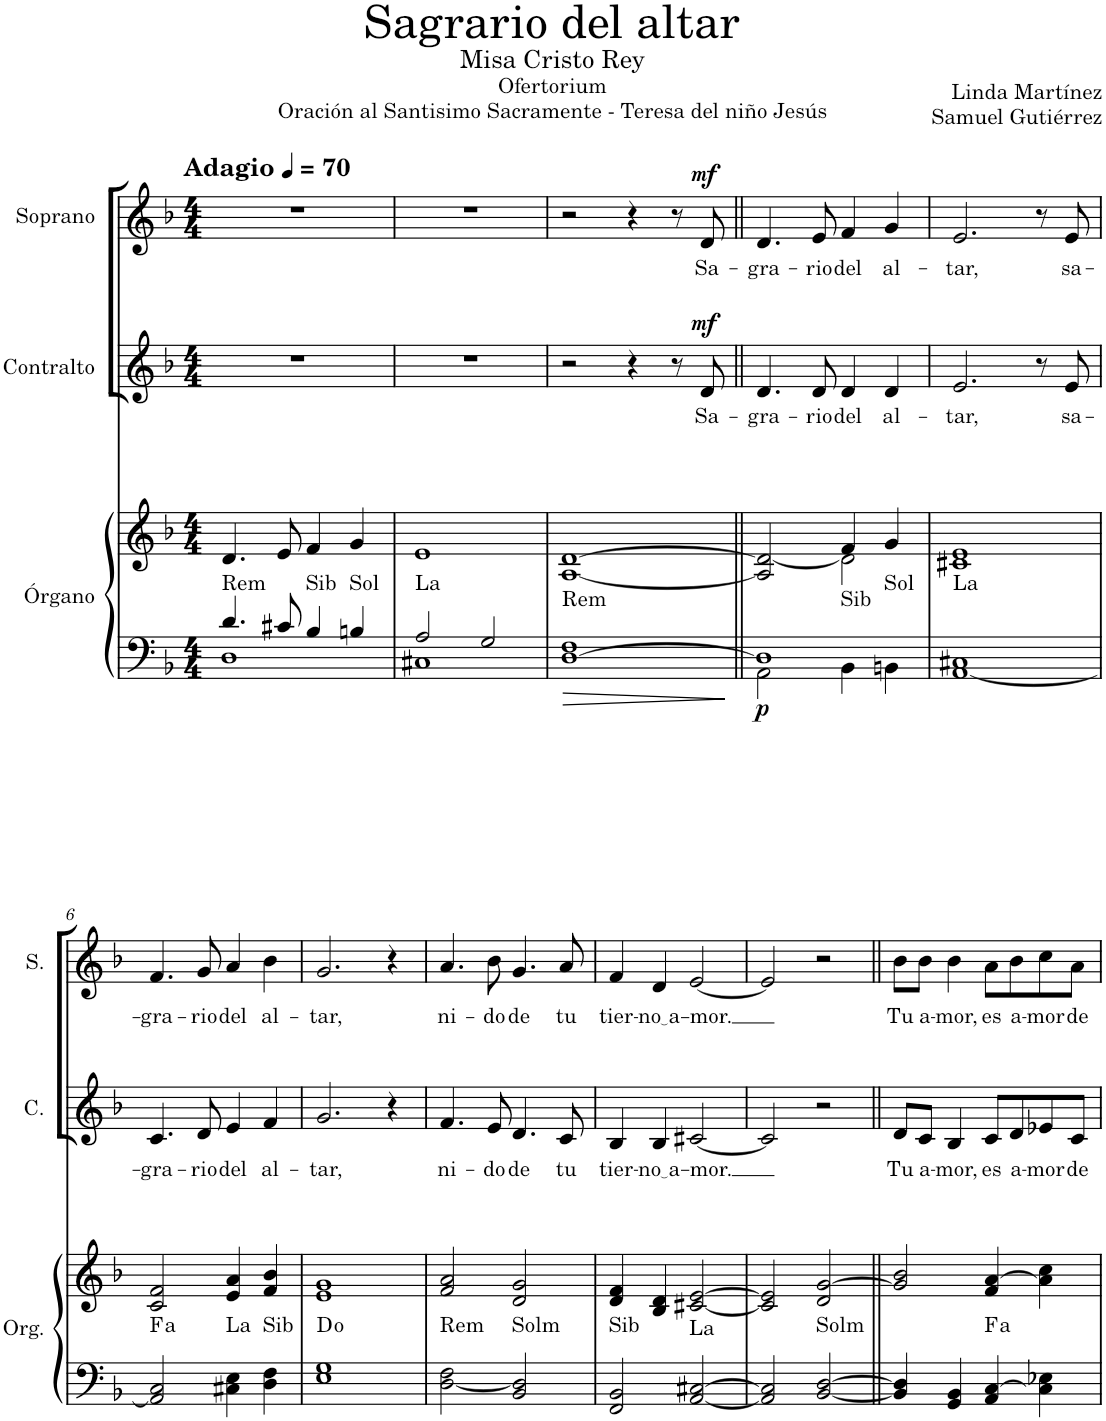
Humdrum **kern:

**kern	**kern	**dynam	**harte	**kern	**text	**dynam	**kern	**text	**dynam
*part3	*part3	*part3	*part3	*part2	*part2	*part2	*part1	*part1	*part1
*staff4	*staff3	*staff3/4	*	*staff2	*staff2	*staff2	*staff1	*staff1	*staff1
*I"Órgano	*	*	*	*I"Contralto	*	*	*I"Soprano	*	*
*	*	*	*	*I'C.	*	*	*I'S.	*	*
*clefF4	*clefG2	*	*	*clefG2	*	*	*clefG2	*	*
*k[b-]	*k[b-]	*	*	*k[b-]	*	*	*k[b-]	*	*
*M4/4	*M4/4	*	*	*M4/4	*	*	*M4/4	*	*
*MM70	*MM70	*	*	*MM70	*	*	*MM70	*	*
=1	=1	=1	=1	=1	=1	=1	=1	=1	=1
*^	*	*	*	*	*	*	*	*	*
!	!	!	!	!LO:H:kt=Rem	!	!	!	!LO:TX:a:B:t=Adagio	!	!
4.d/	1D	4.d/	.	N	1r	.	.	1r	.	.
8c#X/	.	8e/	.	.	.	.	.	.	.	.
!	!	!	!	!LO:H:kt=Sib	!	!	!	!	!	!
4B-/	.	4f/	.	N	.	.	.	.	.	.
!	!	!	!	!LO:H:kt=Sol	!	!	!	!	!	!
4Bn/	.	4g/	.	N	.	.	.	.	.	.
=2	=2	=2	=2	=2	=2	=2	=2	=2	=2	=2
!	!	!	!	!LO:H:kt=La	!	!	!	!	!	!
2A/	1C#X	1e	.	N	1r	.	.	1r	.	.
2G/	.	.	.	.	.	.	.	.	.	.
*v	*v	*	*	*	*	*	*	*	*	*
=3	=3	=3	=3	=3	=3	=3	=3	=3	=3
!	!	!	!LO:H:kt=Rem	!	!	!	!	!	!
[1D 1F	[1A [1d	.	N	2r	.	.	2r	.	.
.	.	.	.	4r	.	.	4r	.	.
.	.	.	.	8r	.	.	8r	.	.
!	!	!	!	!	!LO:LY:b	!LO:DY:a	!	!LO:LY:b	!LO:DY:a
.	.	.	.	8d/	Sa-	mf	8d/	Sa-	mf
=4||	=4||	=4||	=4||	=4||	=4||	=4||	=4||	=4||	=4||
*^	*^	*	*	*	*	*	*	*	*
!	!	!	!	!LO:DY:b=2	!	!	!LO:LY:b	!	!	!LO:LY:b	!
1D]	2AA\	2A/] 2d/_	2ryy	p	.	4.d/	-gra-	.	4.d/	-gra-	.
!	!	!	!	!	!	!	!LO:LY:b	!	!	!LO:LY:b	!
.	.	.	.	.	.	8d/	-rio	.	8e/	-rio	.
!	!	!	!	!	!LO:H:kt=Sib	!	!LO:LY:b	!	!	!LO:LY:b	!
.	4BB-\	4f/	2d\]	.	N	4d/	del	.	4f/	del	.
!	!	!	!	!	!LO:H:kt=Sol	!	!LO:LY:b	!	!	!LO:LY:b	!
.	4BBn\	4g/	.	.	N	4d/	al-	.	4g/	al-	.
*	*	*v	*v	*	*	*	*	*	*	*	*
=5	=5	=5	=5	=5	=5	=5	=5	=5	=5	=5
!	!	!	!	!LO:H:kt=La	!	!LO:LY:b	!	!	!LO:LY:b	!
*v	*v	*	*	*	*	*	*	*	*	*
[1AA 1C#X	1c#X 1e	.	N	2.e/	-tar,	.	2.e/	-tar,	.
.	.	.	.	8r	.	.	8r	.	.
!	!	!	!	!	!LO:LY:b	!	!	!LO:LY:b	!
.	.	.	.	8e/	sa-	.	8e/	sa-	.
!!LO:LB:g=z
=6	=6	=6	=6	=6	=6	=6	=6	=6	=6
!	!	!	!LO:H:kt=a	!	!LO:LY:b	!	!	!LO:LY:b	!
2AA/] 2C/	2c/ 2f/	.	.	4.c/	-gra-	.	4.f/	-gra-	.
!	!	!	!	!	!LO:LY:b	!	!	!LO:LY:b	!
.	.	.	.	8d/	-rio	.	8g/	-rio	.
!	!	!	!LO:H:kt=La	!	!LO:LY:b	!	!	!LO:LY:b	!
4C#X\ 4E\	4e/ 4a/	.	N	4e/	del	.	4a/	del	.
!	!	!	!LO:H:kt=Sib	!	!LO:LY:b	!	!	!LO:LY:b	!
4D\ 4F\	4f/ 4b-/	.	N	4f/	al-	.	4b-\	al-	.
=7	=7	=7	=7	=7	=7	=7	=7	=7	=7
!	!	!	!	!	!LO:LY:b	!	!	!LO:LY:b	!
1E 1G	1e 1g	.	D:dim	2.g/	-tar,	.	2.g/	-tar,	.
.	.	.	.	4r	.	.	4r	.	.
=8	=8	=8	=8	=8	=8	=8	=8	=8	=8
!	!	!	!LO:H:kt=Rem	!	!LO:LY:b	!	!	!LO:LY:b	!
[2D\ 2F\	2f/ 2a/	.	N	4.f/	ni-	.	4.a/	ni-	.
!	!	!	!	!	!LO:LY:b	!	!	!LO:LY:b	!
.	.	.	.	8e/	-do	.	8b-\	-do	.
!	!	!	!LO:H:kt=Solm	!	!LO:LY:b	!	!	!LO:LY:b	!
2BB-/ 2D/]	2d/ 2g/	.	N	4.d/	de	.	4.g/	de	.
!	!	!	!	!	!LO:LY:b	!	!	!LO:LY:b	!
.	.	.	.	8c/	tu	.	8a/	tu	.
=9	=9	=9	=9	=9	=9	=9	=9	=9	=9
!	!	!	!LO:H:kt=Sib	!	!LO:LY:b	!	!	!LO:LY:b	!
2FF/ 2BB-/	4d/ 4f/	.	N	4B-/	tier-	.	4f/	tier-	.
!	!	!	!	!	!LO:LY:b	!	!	!LO:LY:b	!
.	4B-/ 4d/	.	.	4B-/	no a	.	4d/	no a	.
!	!	!	!LO:H:kt=La	!	!LO:LY:b	!	!	!LO:LY:b	!
[2AA/ [2C#X/	[2c#X/ [2e/	.	N	[2c#X/	-mor.	.	[2e/	-mor.	.
=10	=10	=10	=10	=10	=10	=10	=10	=10	=10
2AA/] 2C#/]	2c#/] 2e/]	.	.	2c#/]	.	.	2e/]	.	.
!	!	!	!LO:H:kt=Solm	!	!	!	!	!	!
[2BB-/ [2D/	2d/ [2g/	.	N	2r	.	.	2r	.	.
=11||	=11||	=11||	=11||	=11||	=11||	=11||	=11||	=11||	=11||
!	!	!	!	!	!LO:LY:b	!	!	!LO:LY:b	!
4BB-/] 4D/]	2g/] 2b-/	.	.	8d/L	Tu	.	8b-\L	Tu	.
!	!	!	!	!	!LO:LY:b	!	!	!LO:LY:b	!
.	.	.	.	8c/J	a-	.	8b-\J	a-	.
!	!	!	!	!	!LO:LY:b	!	!	!LO:LY:b	!
4GG/ 4BB-/	.	.	.	4B-/	-mor,	.	4b-\	-mor,	.
!	!	!	!LO:H:kt=a	!	!LO:LY:b	!	!	!LO:LY:b	!
4AA/ [4C/	4f/ [4a/	.	.	8c/L	es	.	8a\L	es	.
!	!	!	!	!	!LO:LY:b	!	!	!LO:LY:b	!
.	.	.	.	8d/	a-	.	8b-\	a-	.
!	!	!	!	!	!LO:LY:b	!	!	!LO:LY:b	!
4C\] 4E-X\	4a\] 4cc\	.	.	8e-X/	-mor	.	8cc\	-mor	.
!	!	!	!	!	!LO:LY:b	!	!	!LO:LY:b	!
.	.	.	.	8c/J	de	.	8a\J	de	.
=	=	=	=	=	=	=	=	=	=
*-	*-	*-	*-	*-	*-	*-	*-	*-	*-
